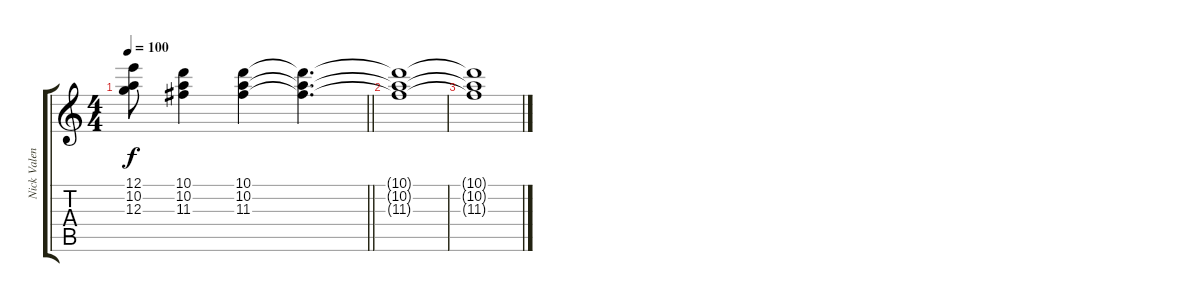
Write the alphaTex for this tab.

\track ("Nick Valensi - Guitar" "Nick Valen") {instrument distortionguitar}
\staff {score tabs}
\tuning (E4 B3 G3 D3 A2 E2) {hide}
\ts (4 4)
\tempo 100
\clef g2
\barLineRight lightlight
\ks c
(12.1 10.2 12.3).8{dy f} (10.1 10.2 11.3).4 (10.1 10.2 11.3).4 (10.1{t} 10.2{t} 11.3{t}).4{d} |
(10.1{t} 10.2{t} 11.3{t}).1{volume 0} |
(10.1{t} 10.2{t} 11.3{t}).1
